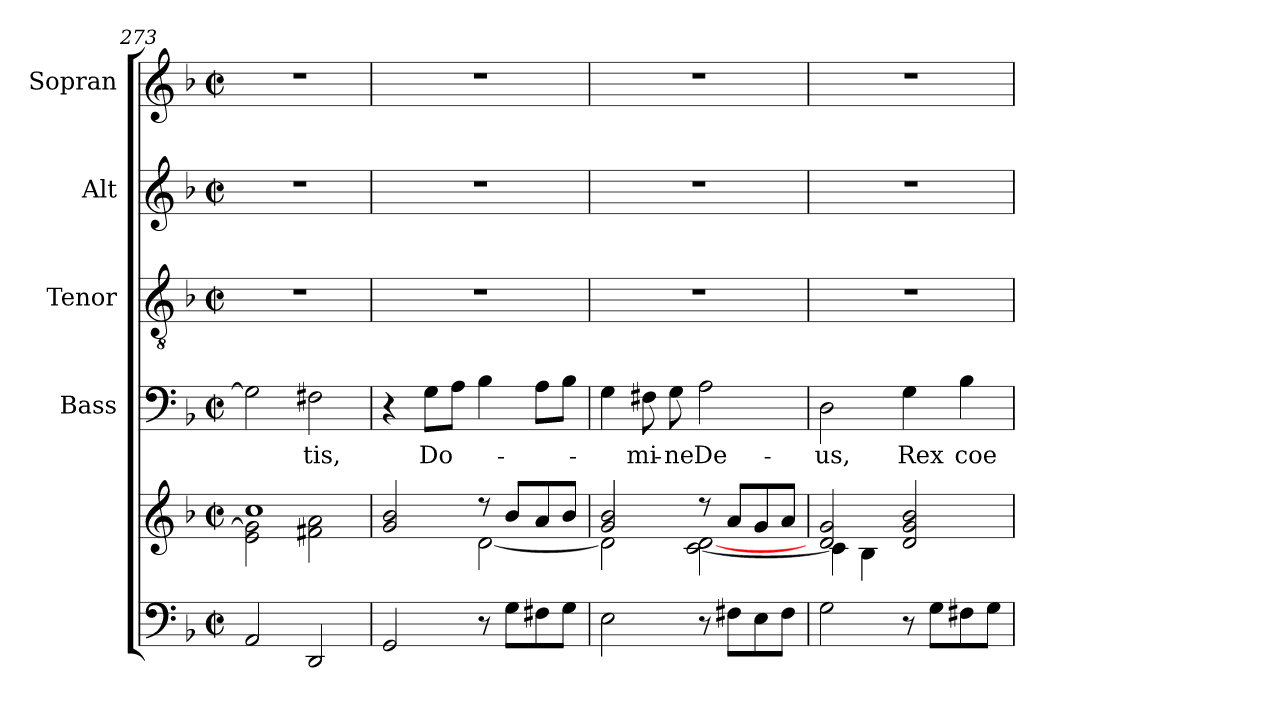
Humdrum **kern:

**kern	**kern	**kern	**text	**kern	**kern	**kern
*part5	*part5	*part4	*part4	*part3	*part2	*part1
*staff6	*staff5	*staff4	*staff4	*staff3	*staff2	*staff1
*	*	*I"Bass	*	*I"Tenor	*I"Alt	*I"Sopran
*	*	*I'B.	*	*I'T.	*I'A.	*I'S.
*clefF4	*clefG2	*clefF4	*	*clefGv2	*clefG2	*clefG2
*k[b-]	*k[b-]	*k[b-]	*	*k[b-]	*k[b-]	*k[b-]
*F:	*F:	*F:	*	*F:	*F:	*F:
*M2/2	*M2/2	*M2/2	*	*M2/2	*M2/2	*M2/2
*met(c|)	*met(c|)	*met(c|)	*	*met(c|)	*met(c|)	*met(c|)
=273	=273	=273	=273	=273	=273	=273
*	*^	*	*	*	*	*
2AA/	1cc	2e\ 2g\]	2G\]	.	1r	1r	1r
!	!	!	!	!LO:LY:b	!	!	!
2DD/	.	2f#X\ 2a\	2F#X\	-tis,	.	.	.
=274	=274	=274	=274	=274	=274	=274	=274
2GG/	2g/ 2b-/	2ryy	4r	.	1r	1r	1r
!	!	!	!	!LO:LY:b	!	!	!
.	.	.	8G\L	Do-	.	.	.
.	.	.	8A\J	.	.	.	.
8r	8r	[<2d\	4B-\	.	.	.	.
8G\L	8b-/L	.	.	.	.	.	.
8F#X\	8a/	.	8A\L	.	.	.	.
8G\J	8b-/J	.	8B-\J	.	.	.	.
=275	=275	=275	=275	=275	=275	=275	=275
2E\	2g/ 2b-/	2d\]	4G\	.	1r	1r	1r
!	!	!	!	!LO:LY:b	!	!	!
.	.	.	8F#X\	-mi-	.	.	.
!	!	!	!	!LO:LY:b	!	!	!
.	.	.	8G\	-ne	.	.	.
!	!	!	!	!LO:LY:b	!	!	!
8r	8r	[<2c\ [<2d\	2A\	De-	.	.	.
8F#X\L	8a/L	.	.	.	.	.	.
8E\	8g/	.	.	.	.	.	.
8F#\J	8a/J	.	.	.	.	.	.
=276	=276	=276	=276	=276	=276	=276	=276
!	!	!	!	!LO:LY:b	!	!	!
2G\	2d/ 2g/	4c\]	2D\	-us,	1r	1r	1r
.	.	4B-\	.	.	.	.	.
!	!	!	!	!LO:LY:b	!	!	!
8r	2d/ 2g/ 2b-/	2ryy	4G\	Rex	.	.	.
8G\L	.	.	.	.	.	.	.
!	!	!	!	!LO:LY:b	!	!	!
8F#X\	.	.	4B-\	coe-	.	.	.
8G\J	.	.	.	.	.	.	.
*	*v	*v	*	*	*	*	*
=	=	=	=	=	=	=
*-	*-	*-	*-	*-	*-	*-
